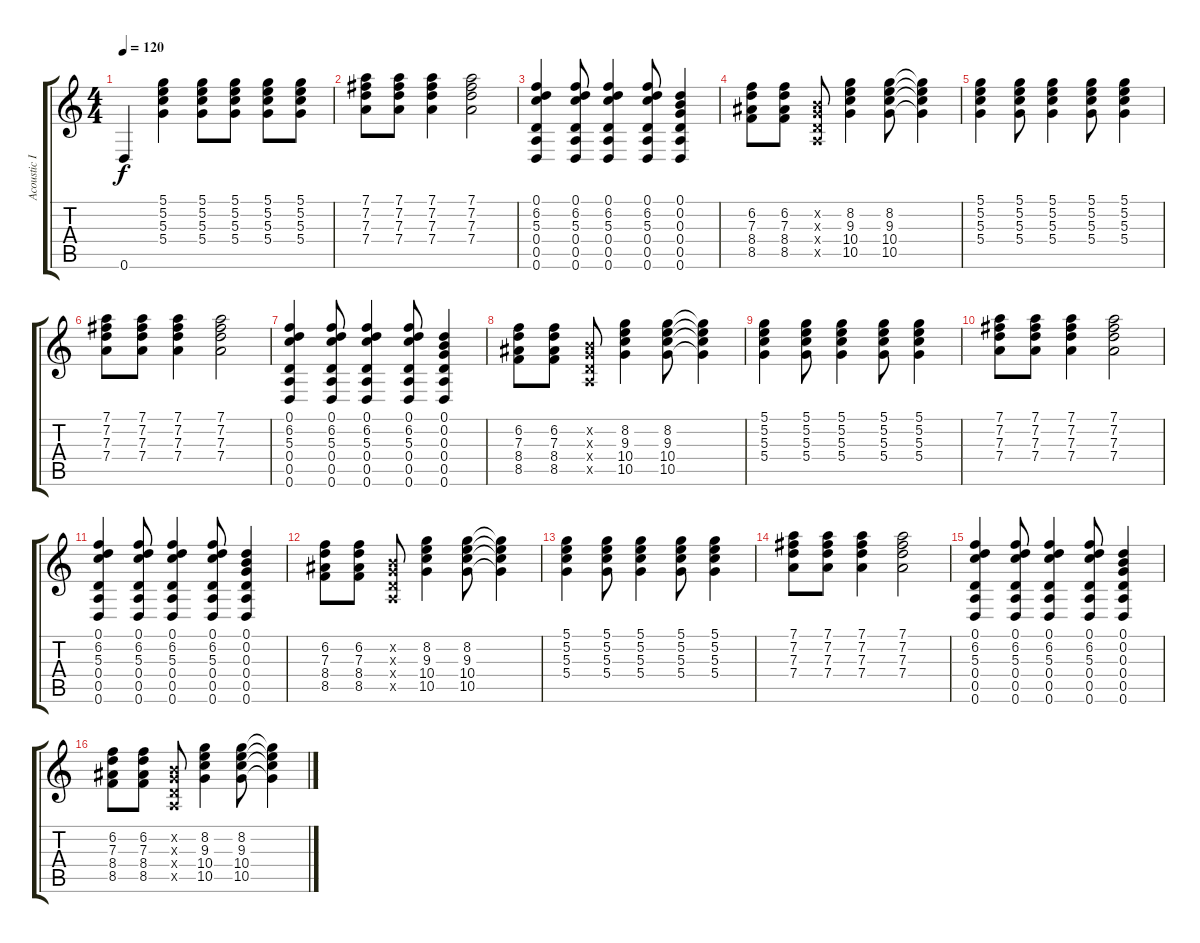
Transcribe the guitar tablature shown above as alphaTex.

\track ("Acoustic II" "Acoustic I") {instrument acousticguitarsteel}
\staff {score tabs}
\tuning (D4 B3 G3 D3 A2 D2) {hide}
\ts (4 4)
\tempo 120
\clef g2
\ks c
0.6.4{dy f} (5.1 5.2 5.3 5.4).4 (5.1 5.2 5.3 5.4).8 (5.1 5.2 5.3 5.4).8 (5.1 5.2 5.3 5.4).8 (5.1 5.2 5.3 5.4).8 |
(7.1 7.2 7.3 7.4).8 (7.1 7.2 7.3 7.4).8 (7.1 7.2 7.3 7.4).4 (7.1 7.2 7.3 7.4).2 |
(0.1 6.2 5.3 0.4 0.5 0.6).4 (0.1 6.2 5.3 0.4 0.5 0.6).8 (0.1 6.2 5.3 0.4 0.5 0.6).4 (0.1 6.2 5.3 0.4 0.5 0.6).8 (0.1 0.2 0.3 0.4 0.5 0.6).4 |
(6.2 7.3 8.4 8.5).8 (6.2 7.3 8.4 8.5).8 (0.2{x} 0.3{x} 0.4{x} 0.5{x}).8 (8.2 9.3 10.4 10.5).4 (8.2 9.3 10.4 10.5).8 (8.2{t} 9.3{t} 10.4{t} 10.5{t}).4 |
(5.1 5.2 5.3 5.4).4 (5.1 5.2 5.3 5.4).8 (5.1 5.2 5.3 5.4).4 (5.1 5.2 5.3 5.4).8 (5.1 5.2 5.3 5.4).4 |
(7.1 7.2 7.3 7.4).8 (7.1 7.2 7.3 7.4).8 (7.1 7.2 7.3 7.4).4 (7.1 7.2 7.3 7.4).2 |
(0.1 6.2 5.3 0.4 0.5 0.6).4 (0.1 6.2 5.3 0.4 0.5 0.6).8 (0.1 6.2 5.3 0.4 0.5 0.6).4 (0.1 6.2 5.3 0.4 0.5 0.6).8 (0.1 0.2 0.3 0.4 0.5 0.6).4 |
(6.2 7.3 8.4 8.5).8 (6.2 7.3 8.4 8.5).8 (0.2{x} 0.3{x} 0.4{x} 0.5{x}).8 (8.2 9.3 10.4 10.5).4 (8.2 9.3 10.4 10.5).8 (8.2{t} 9.3{t} 10.4{t} 10.5{t}).4 |
(5.1 5.2 5.3 5.4).4 (5.1 5.2 5.3 5.4).8 (5.1 5.2 5.3 5.4).4 (5.1 5.2 5.3 5.4).8 (5.1 5.2 5.3 5.4).4 |
(7.1 7.2 7.3 7.4).8 (7.1 7.2 7.3 7.4).8 (7.1 7.2 7.3 7.4).4 (7.1 7.2 7.3 7.4).2 |
(0.1 6.2 5.3 0.4 0.5 0.6).4 (0.1 6.2 5.3 0.4 0.5 0.6).8 (0.1 6.2 5.3 0.4 0.5 0.6).4 (0.1 6.2 5.3 0.4 0.5 0.6).8 (0.1 0.2 0.3 0.4 0.5 0.6).4 |
(6.2 7.3 8.4 8.5).8 (6.2 7.3 8.4 8.5).8 (0.2{x} 0.3{x} 0.4{x} 0.5{x}).8 (8.2 9.3 10.4 10.5).4 (8.2 9.3 10.4 10.5).8 (8.2{t} 9.3{t} 10.4{t} 10.5{t}).4 |
(5.1 5.2 5.3 5.4).4 (5.1 5.2 5.3 5.4).8 (5.1 5.2 5.3 5.4).4 (5.1 5.2 5.3 5.4).8 (5.1 5.2 5.3 5.4).4 |
(7.1 7.2 7.3 7.4).8 (7.1 7.2 7.3 7.4).8 (7.1 7.2 7.3 7.4).4 (7.1 7.2 7.3 7.4).2 |
(0.1 6.2 5.3 0.4 0.5 0.6).4 (0.1 6.2 5.3 0.4 0.5 0.6).8 (0.1 6.2 5.3 0.4 0.5 0.6).4 (0.1 6.2 5.3 0.4 0.5 0.6).8 (0.1 0.2 0.3 0.4 0.5 0.6).4 |
(6.2 7.3 8.4 8.5).8 (6.2 7.3 8.4 8.5).8 (0.2{x} 0.3{x} 0.4{x} 0.5{x}).8 (8.2 9.3 10.4 10.5).4 (8.2 9.3 10.4 10.5).8 (8.2{t} 9.3{t} 10.4{t} 10.5{t}).4
